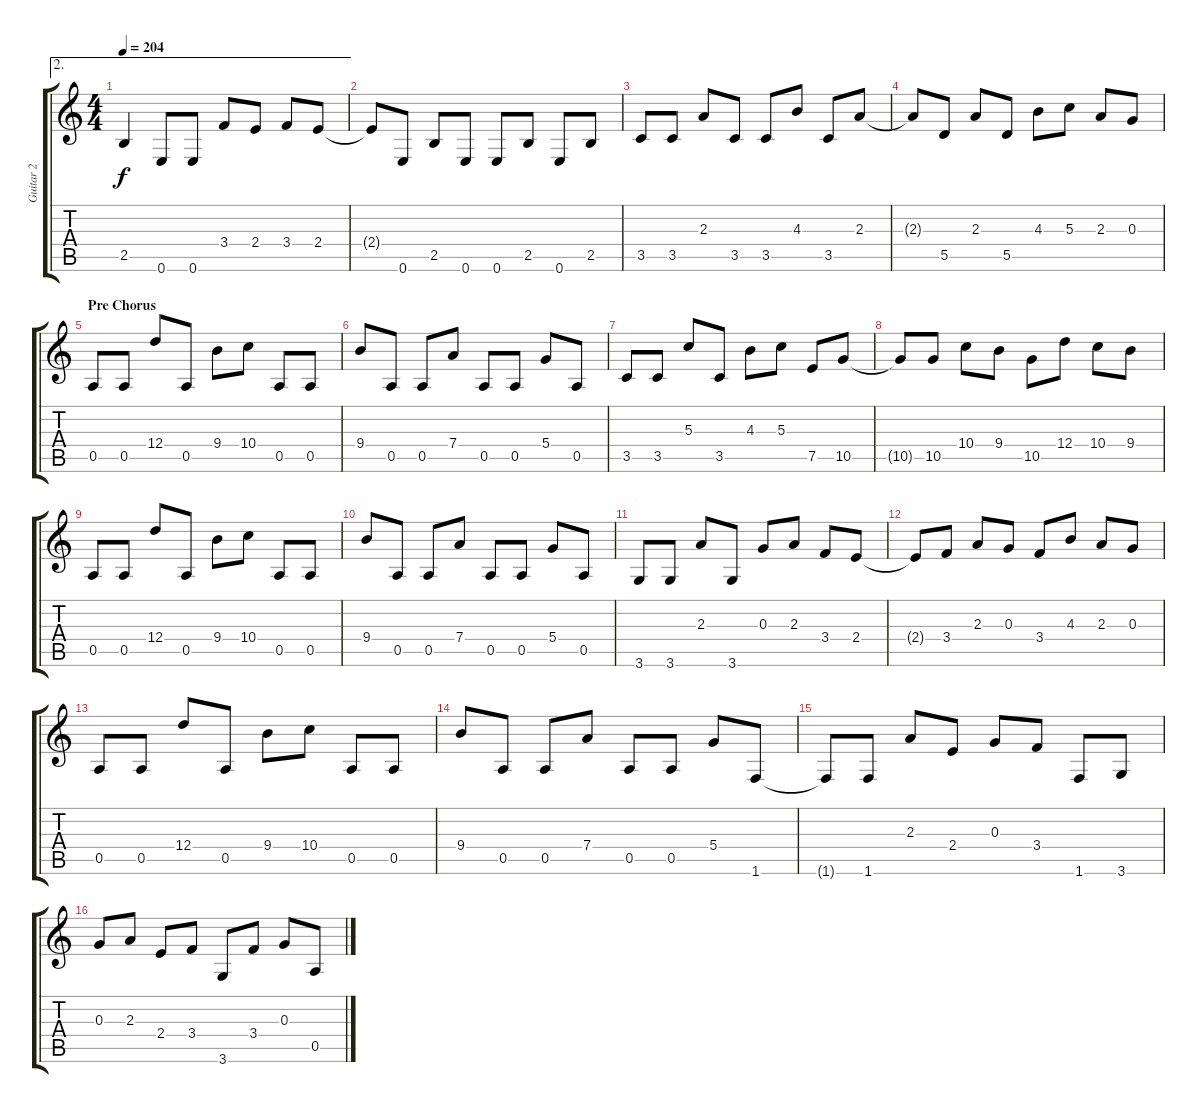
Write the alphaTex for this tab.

\track ("Guitar 2" "Guitar 2") {instrument overdrivenguitar}
\staff {score tabs}
\tuning (E4 B3 G3 D3 A2 E2) {hide}
\ae 2
\ts (4 4)
\tempo 204
\clef g2
\ks c
2.5.4{dy f} 0.6.8 0.6.8 3.4.8 2.4.8 3.4.8 2.4.8 |
2.4{t}.8 0.6.8 2.5.8 0.6.8 0.6.8 2.5.8 0.6.8 2.5.8 |
3.5.8 3.5.8 2.3.8 3.5.8 3.5.8 4.3.8 3.5.8 2.3.8 |
2.3{t}.8 5.5.8 2.3.8 5.5.8 4.3.8 5.3.8 2.3.8 0.3.8 |
\section ("" "Pre Chorus")
0.5.8 0.5.8 12.4.8 0.5.8 9.4.8 10.4.8 0.5.8 0.5.8 |
9.4.8 0.5.8 0.5.8 7.4.8 0.5.8 0.5.8 5.4.8 0.5.8 |
3.5.8 3.5.8 5.3.8 3.5.8 4.3.8 5.3.8 7.5.8 10.5.8 |
10.5{t}.8 10.5.8 10.4.8 9.4.8 10.5.8 12.4.8 10.4.8 9.4.8 |
0.5.8 0.5.8 12.4.8 0.5.8 9.4.8 10.4.8 0.5.8 0.5.8 |
9.4.8 0.5.8 0.5.8 7.4.8 0.5.8 0.5.8 5.4.8 0.5.8 |
3.6.8 3.6.8 2.3.8 3.6.8 0.3.8 2.3.8 3.4.8 2.4.8 |
2.4{t}.8 3.4.8 2.3.8 0.3.8 3.4.8 4.3.8 2.3.8 0.3.8 |
0.5.8 0.5.8 12.4.8 0.5.8 9.4.8 10.4.8 0.5.8 0.5.8 |
9.4.8 0.5.8 0.5.8 7.4.8 0.5.8 0.5.8 5.4.8 1.6.8 |
1.6{t}.8 1.6.8 2.3.8 2.4.8 0.3.8 3.4.8 1.6.8 3.6.8 |
0.3.8 2.3.8 2.4.8 3.4.8 3.6.8 3.4.8 0.3.8 0.5.8
